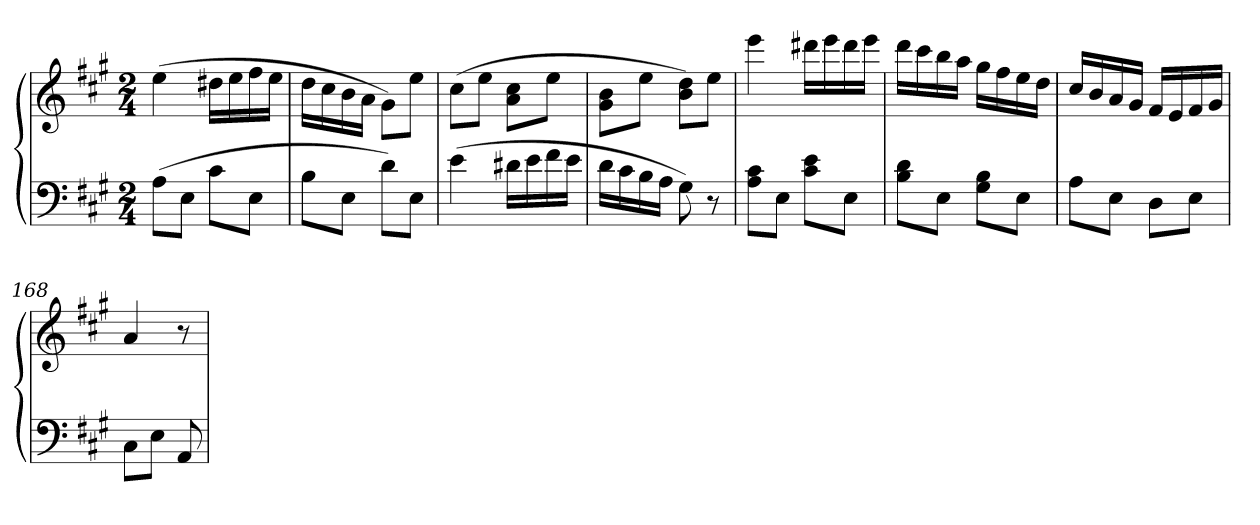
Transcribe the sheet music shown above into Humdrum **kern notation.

**kern	**kern
*part1	*part1
*staff2	*staff1
*clefF4	*clefG2
*k[f#c#g#]	*k[f#c#g#]
*A:	*A:
*M2/4	*M2/4
=	=
(8AL	(4ee
8EJ	.
8c#L	16dd#XLL
.	16ee
8EJ	16ff#
.	16eeJJ
=162	=162
8BL	16ddLL
.	16cc#
8EJ	16b
.	16aJJ
8dL)	8g#L)
8EJ	8eeJ
=163	=163
(4e	(8cc#L
.	8eeJ
16d#XLL	8a 8cc#L
16e	.
16f#	8eeJ
16eJJ	.
=164	=164
16dLL	8g# 8bL
16c#	.
16B	8eeJ
16AJJ	.
8G#)	8b 8ddL)
8r	8eeJ
=165	=165
8A 8c#L	4eee
8EJ	.
8c# 8eL	16ddd#XLL
.	16eee
8EJ	16ddd#
.	16eeeJJ
=166	=166
8B 8dL	16dddLL
.	16ccc#
8EJ	16bb
.	16aaJJ
8G# 8BL	16gg#LL
.	16ff#
8EJ	16ee
.	16ddJJ
=167	=167
8AL	16cc#LL
.	16b
8EJ	16a
.	16g#JJ
8DL	16f#LL
.	16e
8EJ	16f#
.	16g#JJ
=168	=168
8C#L	4a
8EJ	.
8AA	8r
=	=
*-	*-
